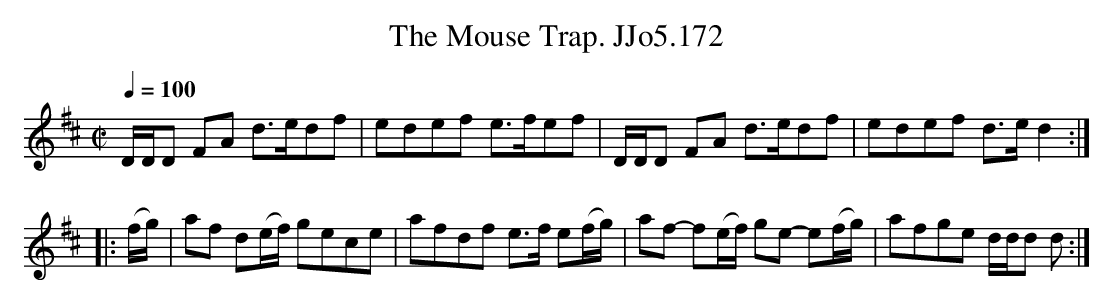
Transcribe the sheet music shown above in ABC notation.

X:1
T:Mouse Trap. JJo5.172, The
M:C|
L:1/8
Q:1/4=100
K:D
D/D/D FA d>edf|edef e>fef|D/D/D FA d>edf|edef d>ed2:|
|:(f/g/)|af d(e/f/) gece|afdf e>f e(f/g/)|af -f(e/f/) ge- e(f/g/)|afge d/d/d d:|
